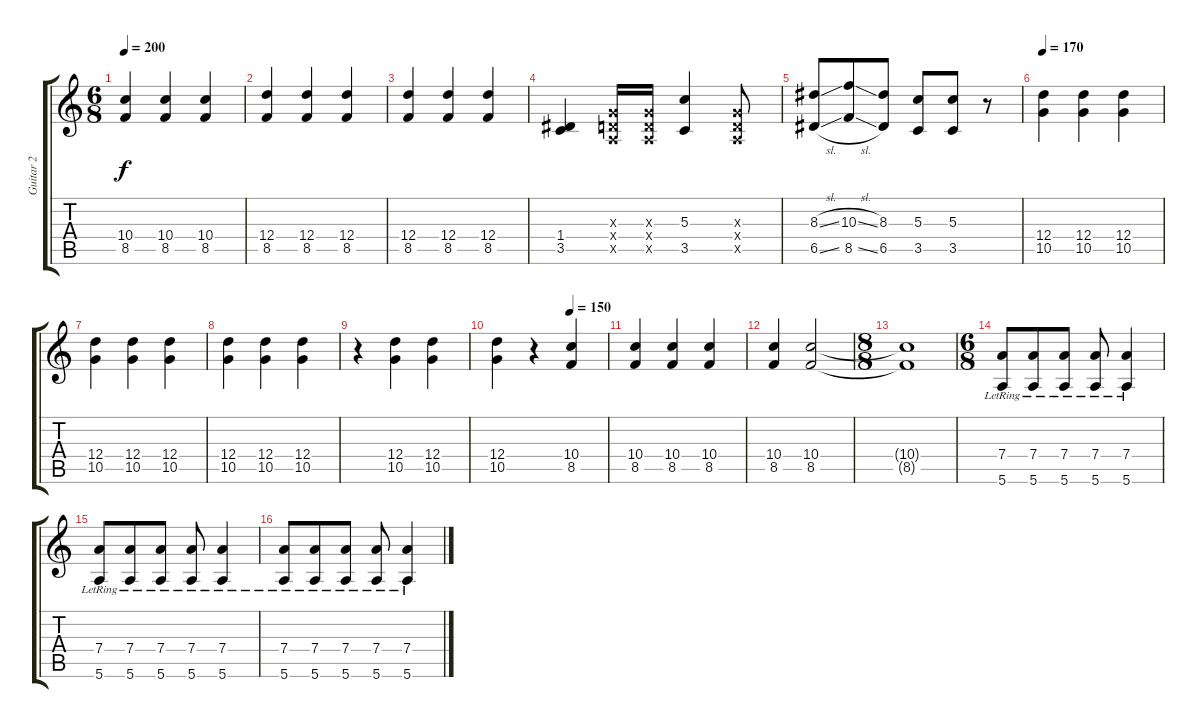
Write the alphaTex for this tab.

\track ("Guitar 2" "Guitar 2") {instrument distortionguitar}
\staff {score tabs}
\tuning (E4 B3 G3 D3 A2 E2) {hide}
\ts (6 8)
\tempo 200
\clef g2
\ks c
(10.4 8.5).4{dy f} (10.4 8.5).4 (10.4 8.5).4 |
(12.4 8.5).4 (12.4 8.5).4 (12.4 8.5).4 |
(12.4 8.5).4 (12.4 8.5).4 (12.4 8.5).4 |
(1.4 3.5).4 (0.3{x} 0.4{x} 0.5{x}).16 (0.3{x} 0.4{x} 0.5{x}).16 (5.3 3.5).4 (0.3{x} 0.4{x} 0.5{x}).8 |
(8.3{sl} 6.5{sl}).8 (10.3{sl} 8.5{sl}).8 (8.3 6.5).8 (5.3 3.5).8 (5.3 3.5).8 r.8 |
\tempo 170
(12.4 10.5).4 (12.4 10.5).4 (12.4 10.5).4 |
(12.4 10.5).4 (12.4 10.5).4 (12.4 10.5).4 |
(12.4 10.5).4 (12.4 10.5).4 (12.4 10.5).4 |
r.4 (12.4 10.5).4 (12.4 10.5).4 |
\tempo (150 0.6666666666666666)
(12.4 10.5).4 r.4 (10.4 8.5).4 |
(10.4 8.5).4 (10.4 8.5).4 (10.4 8.5).4 |
(10.4 8.5).4 (10.4 8.5).2 |
\ts (8 8)
(10.4{t} 8.5{t}).1 |
\ts (6 8)
(7.4{lr} 5.6{lr}).8 (7.4{lr} 5.6{lr}).8 (7.4{lr} 5.6{lr}).8 (7.4{lr} 5.6{lr}).8 (7.4{lr} 5.6{lr}).4 |
(7.4{lr} 5.6{lr}).8 (7.4{lr} 5.6{lr}).8 (7.4{lr} 5.6{lr}).8 (7.4{lr} 5.6{lr}).8 (7.4{lr} 5.6{lr}).4 |
(7.4{lr} 5.6{lr}).8 (7.4{lr} 5.6{lr}).8 (7.4{lr} 5.6{lr}).8 (7.4{lr} 5.6{lr}).8 (7.4{lr} 5.6{lr}).4
